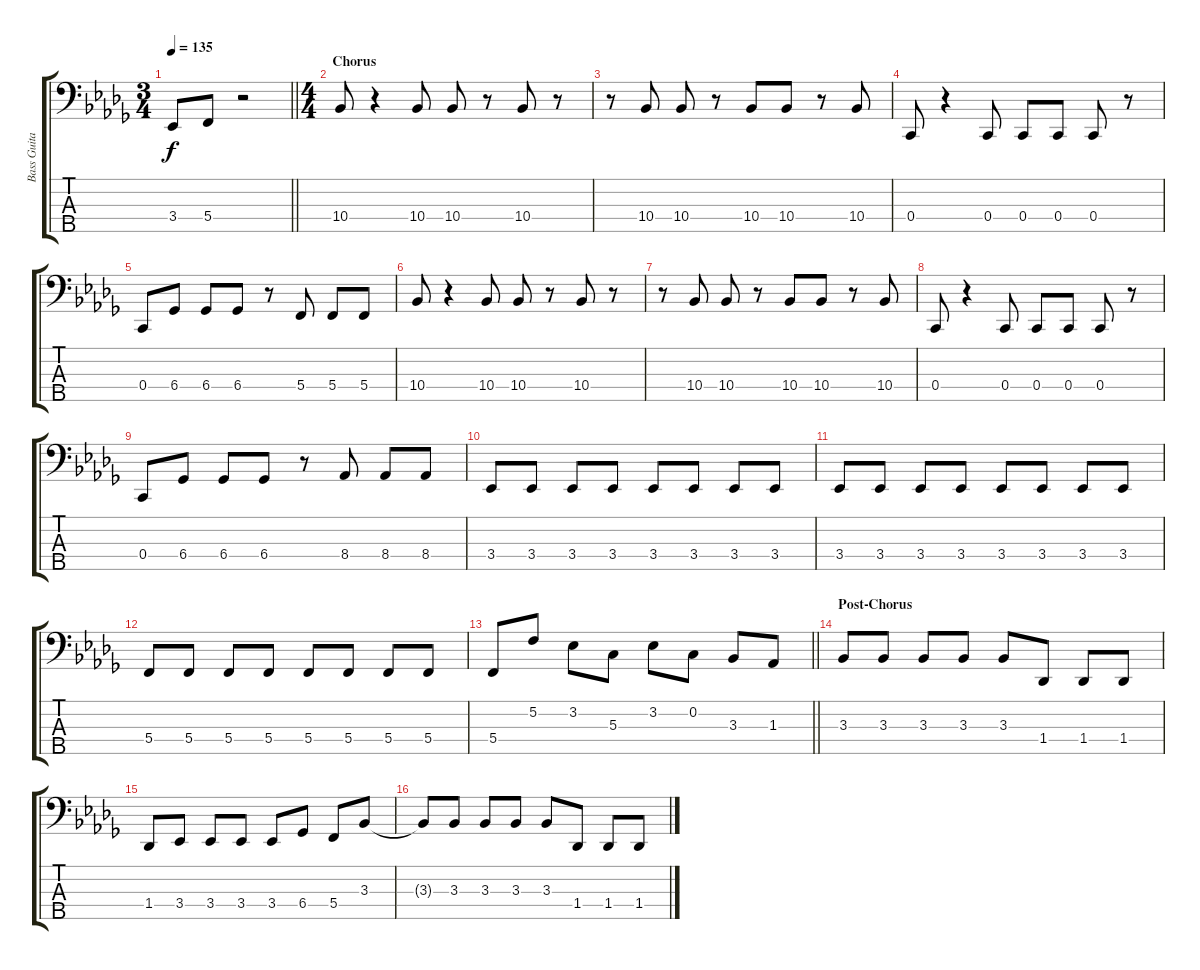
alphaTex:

\track ("Bass Guitar" "Bass Guita") {instrument electricbassfinger}
\staff {score tabs}
\tuning (F2 C2 G1 C1 A0) {hide}
\ts (3 4)
\tempo 135
\clef f4
\barLineRight lightlight
\ks db
3.4.8{dy f} 5.4.8 r.2 |
\ts (4 4)
\section ("" "Chorus")
10.4.8 r.4 10.4.8 10.4.8 r.8 10.4.8 r.8 |
r.8 10.4.8 10.4.8 r.8 10.4.8 10.4.8 r.8 10.4.8 |
0.4.8 r.4 0.4.8 0.4.8 0.4.8 0.4.8 r.8 |
0.4.8 6.4.8 6.4.8 6.4.8 r.8 5.4.8 5.4.8 5.4.8 |
10.4.8 r.4 10.4.8 10.4.8 r.8 10.4.8 r.8 |
r.8 10.4.8 10.4.8 r.8 10.4.8 10.4.8 r.8 10.4.8 |
0.4.8 r.4 0.4.8 0.4.8 0.4.8 0.4.8 r.8 |
0.4.8 6.4.8 6.4.8 6.4.8 r.8 8.4.8 8.4.8 8.4.8 |
3.4.8 3.4.8 3.4.8 3.4.8 3.4.8 3.4.8 3.4.8 3.4.8 |
3.4.8 3.4.8 3.4.8 3.4.8 3.4.8 3.4.8 3.4.8 3.4.8 |
5.4.8 5.4.8 5.4.8 5.4.8 5.4.8 5.4.8 5.4.8 5.4.8 |
\barLineRight lightlight
5.4.8 5.2.8 3.2.8 5.3.8 3.2.8 0.2.8 3.3.8 1.3.8 |
\section ("" "Post-Chorus")
3.3.8 3.3.8 3.3.8 3.3.8 3.3.8 1.4.8 1.4.8 1.4.8 |
1.4.8 3.4.8 3.4.8 3.4.8 3.4.8 6.4.8 5.4.8 3.3.8 |
3.3{t}.8 3.3.8 3.3.8 3.3.8 3.3.8 1.4.8 1.4.8 1.4.8
